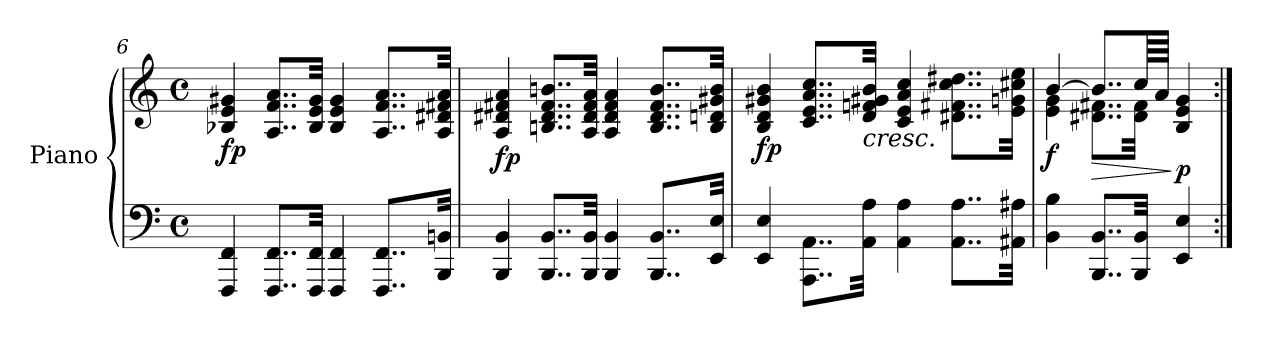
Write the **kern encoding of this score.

**kern	**kern	**dynam
*part1	*part1	*part1
*staff2	*staff1	*staff1/2
*I"Piano	*	*
*I'Pno.	*	*
*clefF4	*clefG2	*
*k[]	*k[]	*
*M4/4	*M4/4	*
*met(c)	*met(c)	*
=6	=6	=6
!	!	!LO:DY:b
4FFF/ 4FF/	4B-X/ 4e/ 4g#X/	fp
8..FFF/ 8..FF/L	8..A/ 8..f/ 8..a/L	.
32FFF/ 32FF/Jkk	32B-/ 32e/ 32g#/Jkk	.
4FFF/ 4FF/	4B-/ 4e/ 4g#/	.
8..FFF/ 8..FF/L	8..A/ 8..f/ 8..a/L	.
32BBB/ 32BBn/Jkk	32A/ 32d#X/ 32f#X/ 32a/Jkk	.
=7	=7	=7
!	!	!LO:DY:b
4BBB/ 4BB/	4A/ 4d#X/ 4f#X/ 4a/	fp
8..BBB/ 8..BB/L	8..Bn/ 8..d#/ 8..f#/ 8..bn/L	.
32BBB/ 32BB/Jkk	32A/ 32d#/ 32f#/ 32a/Jkk	.
4BBB/ 4BB/	4A/ 4d#/ 4f#/ 4a/	.
8..BBB/ 8..BB/L	8..B/ 8..d#/ 8..f#/ 8..b/L	.
32EE/ 32E/Jkk	32B/ 32dn/ 32g#X/ 32b/Jkk	.
!!LO:PB:g=z
=8	=8	=8
!	!	!LO:DY:b
4EE/ 4E/	4B/ 4d/ 4g#X/ 4b/	fp
8..AAA\ 8..AA\L	8..c/ 8..e/ 8..a/ 8..cc/L	.
!	!LO:TX:b:i:t=cresc.	!
32AA\ 32A\Jkk	32d/ 32fn/ 32g#X/ 32b/Jkk	.
4AA\ 4A\	4c/ 4e/ 4a/ 4cc/	.
8..AA\ 8..A\L	8..d#X\ 8..f#X\ 8..cc\ 8..dd#X\L	.
32AA#X\ 32A#X\Jkk	32e\ 32gn\ 32cc#X\ 32ee\Jkk	.
=9	=9	=9
*	*^	*
!	!	!	!LO:DY:b
4BB\ 4B\	[4b/	4e\ 4g\	f
!	!	!	!LO:HP:b
8..BBB/ 8..BB/L	8..b/L]	8..d#X\ 8..f#X\L	>
32BBB/ 32BB/Jkk	64cc/LLL	32d#\ 32f#\Jkk	.
.	64a/JJJJ	.	.
!	!	!	!LO:DY:n=1:b
4EE/ 4E/	4B/ 4e/ 4g/	4ryy	] p
*	*v	*v	*
=:|!	=:|!	=:|!
*-	*-	*-
